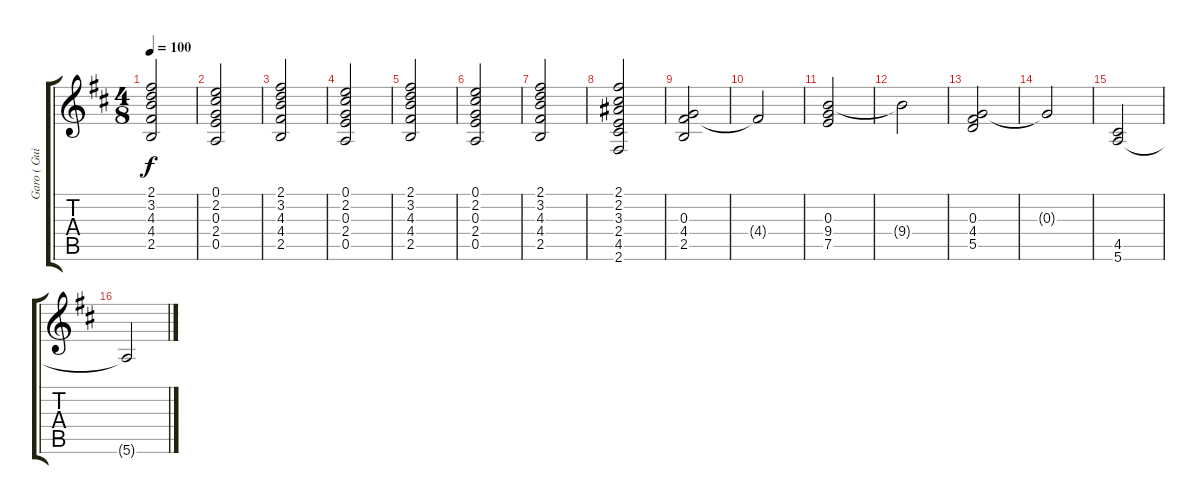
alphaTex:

\track ("Garo ( Guitarra Ritmica)" "Garo ( Gui") {instrument acousticguitarnylon}
\staff {score tabs}
\tuning (E4 B3 G3 D3 A2 E2) {hide}
\ts (4 8)
\tempo 100
\clef g2
\ks bminor
(2.1 3.2 4.3 4.4 2.5).2{dy f} |
(0.1 2.2 0.3 2.4 0.5).2 |
(2.1 3.2 4.3 4.4 2.5).2 |
(0.1 2.2 0.3 2.4 0.5).2 |
(2.1 3.2 4.3 4.4 2.5).2 |
(0.1 2.2 0.3 2.4 0.5).2 |
(2.1 3.2 4.3 4.4 2.5).2 |
(2.1 2.2 3.3 2.4 4.5 2.6).2 |
(0.3 4.4 2.5).2 |
4.4{t}.2 |
(0.3 9.4 7.5).2 |
9.4{t}.2 |
(0.3 4.4 5.5).2 |
0.3{t}.2 |
(4.5 5.6).2 |
5.6{t}.2
